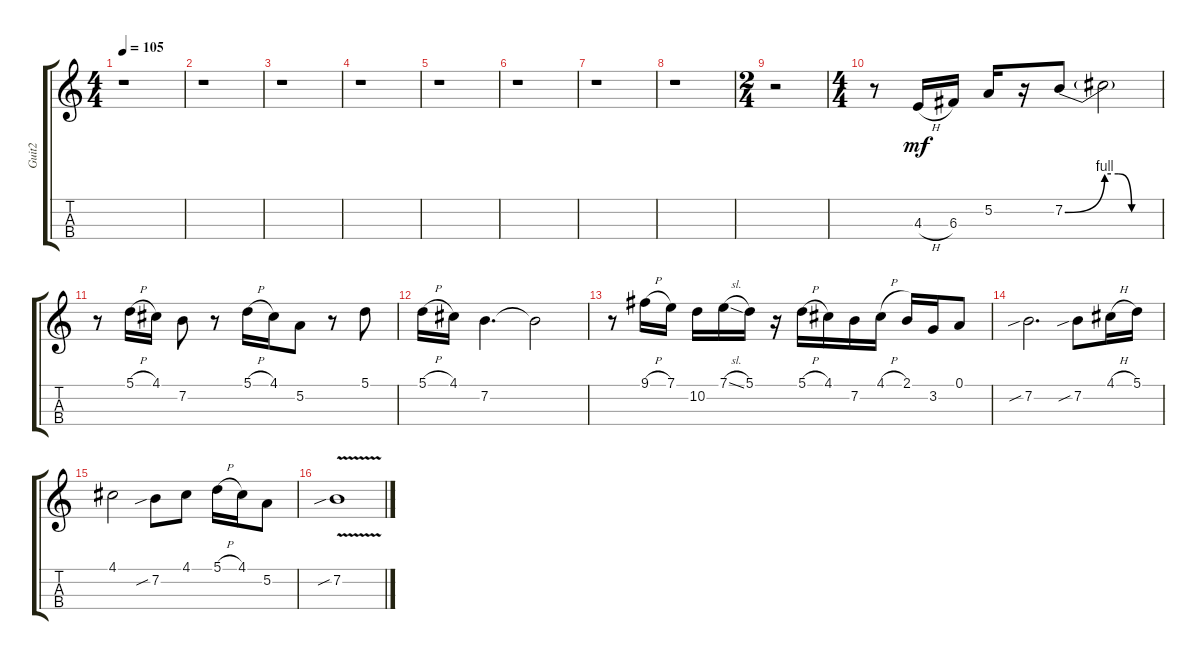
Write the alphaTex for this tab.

\track ("Guit2" "Guit2") {instrument shamisen}
\staff {score tabs}
\tuning (A4 E4 C4 G4) {hide}
\ts (4 4)
\tempo 105
\clef g2
\ks c
r.1{dy mf instrument shamisen} |
r.1 |
r.1 |
r.1 |
r.1 |
r.1 |
r.1 |
r.1 |
\ts (2 4)
r.2 |
\ts (4 4)
r.8 4.3{h}.16 6.3.16 5.2.16 r.16 7.2{be (bend 0 0 60 4)}.8 7.2{be (custom 0 4 15 4 30 0 60 0) t}.2 |
r.8 5.1{h}.16 4.1.16 7.2.8 r.8 5.1{h}.16 4.1.16 5.2.8 r.8 5.1.8 |
5.1{h}.16 4.1.16 7.2.4{d} 7.2{t}.2 |
r.8 9.1{h}.16 7.1.16 10.2.16 7.1{sl}.16 5.1.16 r.16 5.1{h}.16 4.1.16 7.2.16 4.1{h}.16 2.1.16 3.2.16 0.1.8 |
7.2{sib}.2{d} 7.2{sib}.8 4.1{h}.16 5.1.16 |
4.1.2 7.2{sib}.8 4.1.8 5.1{h}.16 4.1.16 5.2.8 |
7.2{v sib}.1
